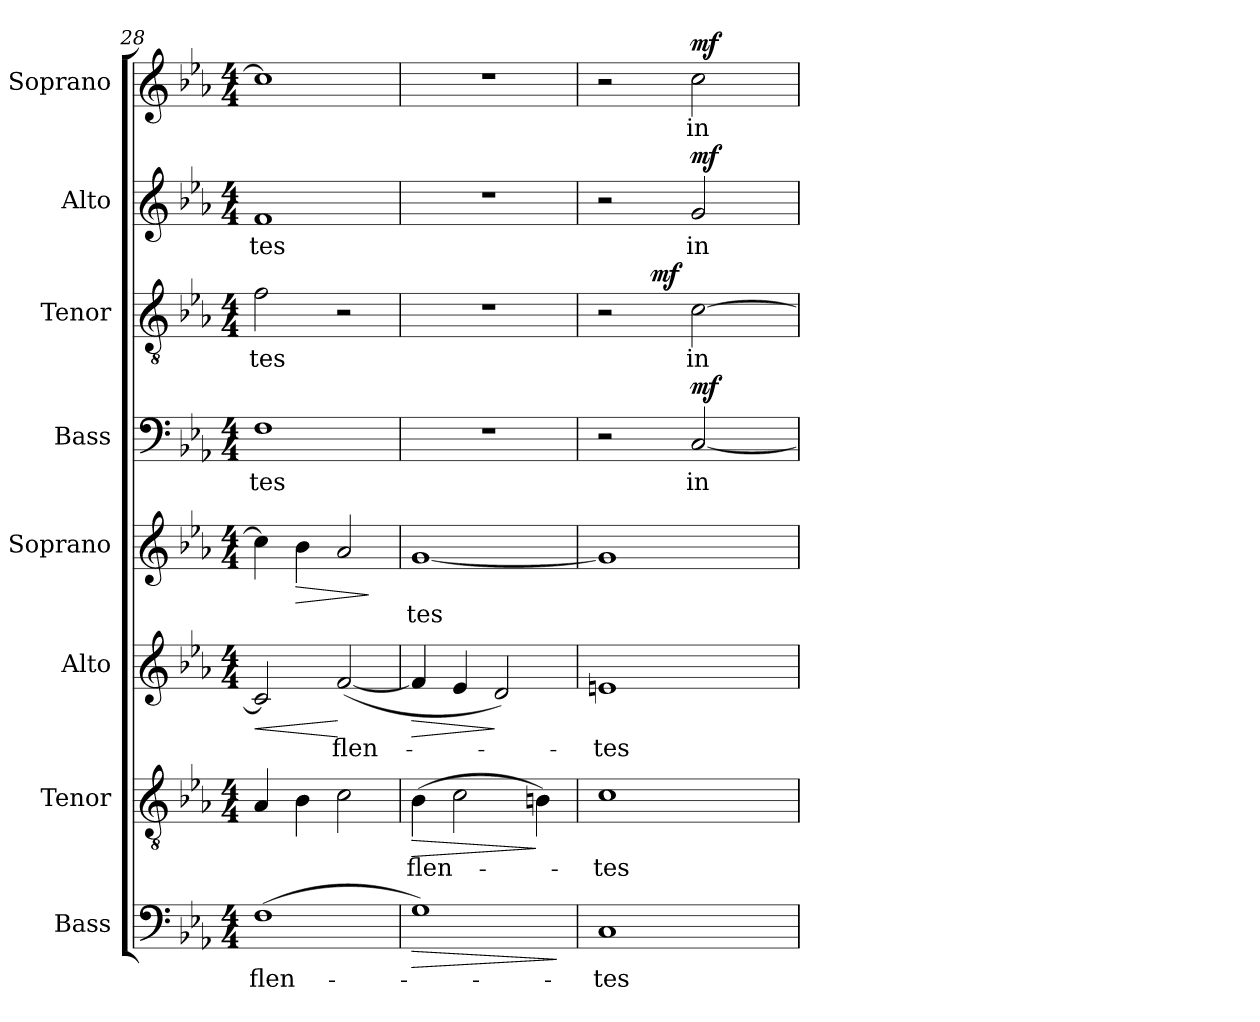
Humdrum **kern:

**kern	**text	**dynam	**kern	**text	**dynam	**kern	**text	**dynam	**kern	**text	**dynam	**kern	**text	**dynam	**kern	**text	**dynam	**kern	**text	**dynam	**kern	**text	**dynam
*part8	*part8	*part8	*part7	*part7	*part7	*part6	*part6	*part6	*part5	*part5	*part5	*part4	*part4	*part4	*part3	*part3	*part3	*part2	*part2	*part2	*part1	*part1	*part1
*staff8	*staff8	*staff8	*staff7	*staff7	*staff7	*staff6	*staff6	*staff6	*staff5	*staff5	*staff5	*staff4	*staff4	*staff4	*staff3	*staff3	*staff3	*staff2	*staff2	*staff2	*staff1	*staff1	*staff1
*I"Bass	*	*	*I"Tenor	*	*	*I"Alto	*	*	*I"Soprano	*	*	*I"Bass	*	*	*I"Tenor	*	*	*I"Alto	*	*	*I"Soprano	*	*
*I'B.	*	*	*I'T.	*	*	*I'A.	*	*	*I'S.	*	*	*I'B.	*	*	*I'T.	*	*	*I'A.	*	*	*I'S.	*	*
*clefF4	*	*	*clefGv2	*	*	*clefG2	*	*	*clefG2	*	*	*clefF4	*	*	*clefGv2	*	*	*clefG2	*	*	*clefG2	*	*
*	*	*	*ITrd7c12	*	*	*	*	*	*	*	*	*	*	*	*ITrd7c12	*	*	*	*	*	*	*	*
*k[b-e-a-]	*	*	*k[b-e-a-]	*	*	*k[b-e-a-]	*	*	*k[b-e-a-]	*	*	*k[b-e-a-]	*	*	*k[b-e-a-]	*	*	*k[b-e-a-]	*	*	*k[b-e-a-]	*	*
*E-:	*	*	*E-:	*	*	*E-:	*	*	*E-:	*	*	*E-:	*	*	*E-:	*	*	*E-:	*	*	*E-:	*	*
*M4/4	*	*	*M4/4	*	*	*M4/4	*	*	*M4/4	*	*	*M4/4	*	*	*M4/4	*	*	*M4/4	*	*	*M4/4	*	*
=28	=28	=28	=28	=28	=28	=28	=28	=28	=28	=28	=28	=28	=28	=28	=28	=28	=28	=28	=28	=28	=28	=28	=28
!	!LO:LY:b:color=#000000	!	!	!	!	!	!	!LO:HP:b	!	!	!	!	!	!	!	!	!	!	!	!	!	!	!
!	!	!	!	!	!	!	!	!	!	!	!	!	!LO:LY:b:color=#000000	!	!	!	!	!	!	!	!	!	!
!	!	!	!	!	!	!	!	!	!	!	!	!	!	!	!	!LO:LY:b:color=#000000	!	!	!	!	!	!	!
!	!	!	!	!	!	!	!	!	!	!	!	!	!	!	!	!	!	!	!LO:LY:b:color=#000000	!	!	!	!
(1Fi	flen-	.	4AA-i/	.	.	2ci/]	.	<	4cci\]	.	.	1Fi	-tes	.	2Fi\	-tes	.	1fi	-tes	.	1cci]	.	.
!	!	!	!	!	!	!	!	!	!	!	!LO:HP:b	!	!	!	!	!	!	!	!	!	!	!	!
.	.	.	4BB-i\	.	.	.	.	.	4b-i\	.	>	.	.	.	.	.	.	.	.	.	.	.	.
!	!	!	!	!	!	!	!LO:LY:b:color=#000000	!	!	!	!	!	!	!	!	!	!	!	!	!	!	!	!
.	.	.	2Ci\	.	.	([<2fi/	flen-	[	2a-i/	.	.	.	.	.	2r	.	.	.	.	.	.	.	.
.	.	.	.	.	.	.	.	.	.	.	]	.	.	.	.	.	.	.	.	.	.	.	.
=29	=29	=29	=29	=29	=29	=29	=29	=29	=29	=29	=29	=29	=29	=29	=29	=29	=29	=29	=29	=29	=29	=29	=29
!	!	!LO:HP:b	!	!	!	!	!	!	!	!	!	!	!	!	!	!	!	!	!	!	!	!	!
!	!	!	!	!LO:LY:b:color=#000000	!LO:HP:b	!	!	!LO:HP:b	!	!	!	!	!	!	!	!	!	!	!	!	!	!	!
!	!	!	!	!	!	!	!	!	!	!LO:LY:b:color=#000000	!	!	!	!	!	!	!	!	!	!	!	!	!
1Gi)	.	>	(4BB-i\	flen-	>	4fi/]	.	>	[<1gi	-tes	.	1r	.	.	1r	.	.	1r	.	.	1r	.	.
.	.	.	2Ci\	.	.	4e-i/	.	.	.	.	.	.	.	.	.	.	.	.	.	.	.	.	.
.	.	.	.	.	.	2di/)	.	]	.	.	.	.	.	.	.	.	.	.	.	.	.	.	.
.	.	.	4BBni\)	.	]	.	.	.	.	.	.	.	.	.	.	.	.	.	.	.	.	.	.
.	.	]	.	.	.	.	.	.	.	.	.	.	.	.	.	.	.	.	.	.	.	.	.
!!LO:PB:g=z
=30	=30	=30	=30	=30	=30	=30	=30	=30	=30	=30	=30	=30	=30	=30	=30	=30	=30	=30	=30	=30	=30	=30	=30
!	!LO:LY:b:color=#000000	!	!	!	!	!	!	!	!	!	!	!	!	!	!	!	!	!	!	!	!	!	!
!	!	!	!	!LO:LY:b:color=#000000	!	!	!	!	!	!	!	!	!	!	!	!	!	!	!	!	!	!	!
!	!	!	!	!	!	!	!LO:LY:b:color=#000000	!	!	!	!	!	!	!	!	!	!	!	!	!	!	!	!
*	*	*	*	*	*	*	*	*	*	*	*	*	*	*	*^	*	*	*	*	*	*	*	*
1Ci	-tes	.	1Ci	-tes	.	1eni	-tes	.	1gi]	.	.	2r	.	.	2r	4ryy	.	.	2r	.	.	2r	.	.
.	.	.	.	.	.	.	.	.	.	.	.	.	.	.	.	64ryy	.	.	.	.	.	.	.	.
.	.	.	.	.	.	.	.	.	.	.	.	.	.	.	.	256ryy	.	.	.	.	.	.	.	.
.	.	.	.	.	.	.	.	.	.	.	.	.	.	.	.	1024ryy	.	.	.	.	.	.	.	.
.	.	.	.	.	.	.	.	.	.	.	.	.	.	.	.	2ryy	.	mf	.	.	.	.	.	.
!	!	!	!	!	!	!	!	!	!	!	!	!	!LO:LY:b:color=#000000	!	!	!	!	!	!	!	!	!	!	!
!	!	!	!	!	!	!	!	!	!	!	!	!	!	!	!	!	!LO:LY:b:color=#000000	!	!	!	!	!	!	!
!	!	!	!	!	!	!	!	!	!	!	!	!	!	!	!	!	!	!	!	!LO:LY:b:color=#000000	!	!	!	!
!	!	!	!	!	!	!	!	!	!	!	!	!	!	!	!	!	!	!	!	!	!	!	!LO:LY:b:color=#000000	!
.	.	.	.	.	.	.	.	.	.	.	.	[<2Ci/	in	mf	[>2Ci\	.	in	.	2gi/	in	mf	2cci\	in	mf
.	.	.	.	.	.	.	.	.	.	.	.	.	.	.	.	8ryy	.	.	.	.	.	.	.	.
.	.	.	.	.	.	.	.	.	.	.	.	.	.	.	.	16ryy	.	.	.	.	.	.	.	.
.	.	.	.	.	.	.	.	.	.	.	.	.	.	.	.	32ryy	.	.	.	.	.	.	.	.
.	.	.	.	.	.	.	.	.	.	.	.	.	.	.	.	128ryy	.	.	.	.	.	.	.	.
.	.	.	.	.	.	.	.	.	.	.	.	.	.	.	.	512.ryy	.	.	.	.	.	.	.	.
*	*	*	*	*	*	*	*	*	*	*	*	*	*	*	*v	*v	*	*	*	*	*	*	*	*
=	=	=	=	=	=	=	=	=	=	=	=	=	=	=	=	=	=	=	=	=	=	=	=
*-	*-	*-	*-	*-	*-	*-	*-	*-	*-	*-	*-	*-	*-	*-	*-	*-	*-	*-	*-	*-	*-	*-	*-
